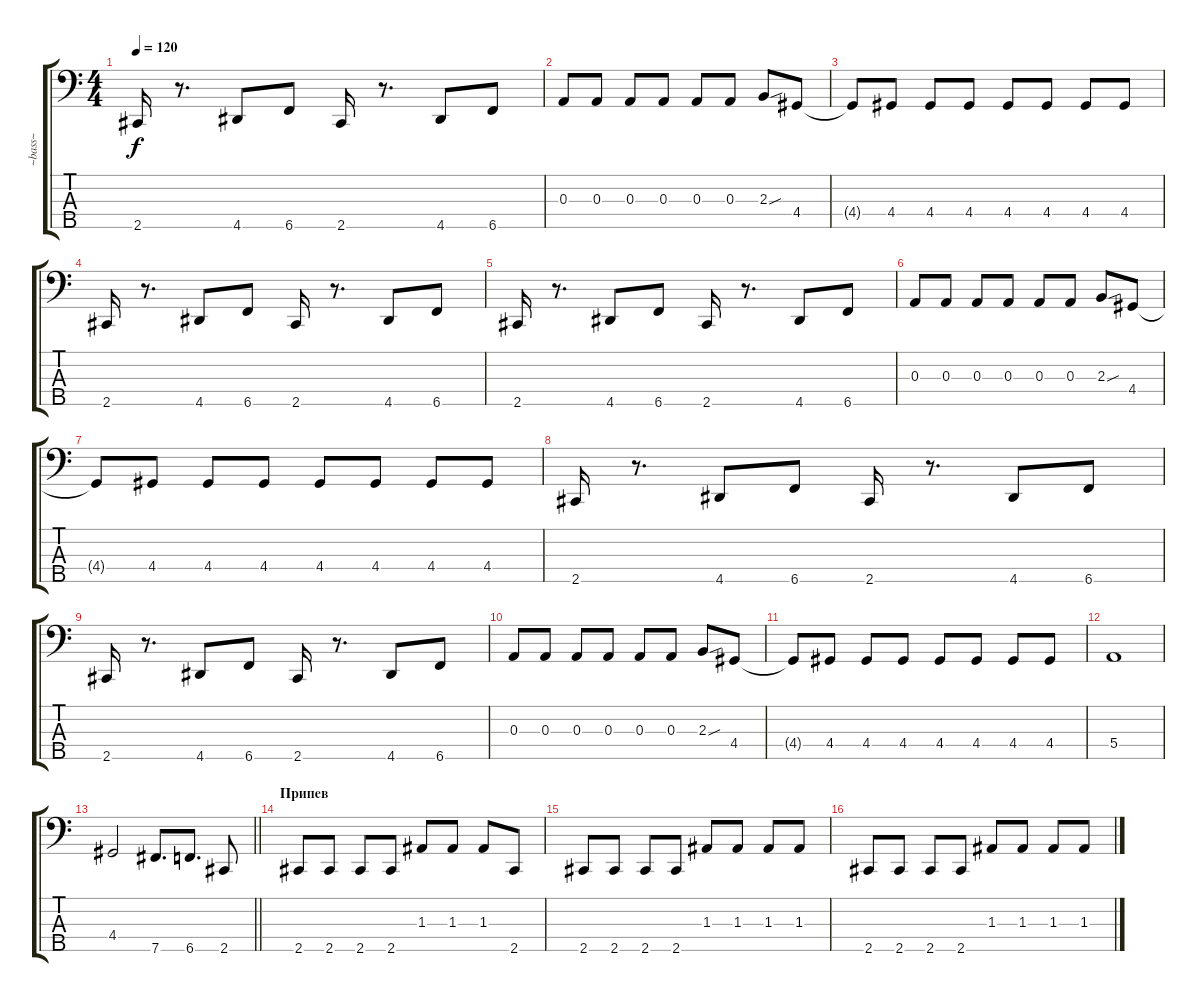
\track ("~bass~" "~bass~") {instrument electricbassfinger}
\staff {score tabs}
\tuning (G2 D2 A1 E1 B0) {hide}
\ts (4 4)
\tempo 120
\clef f4
\ks c
2.5.16{dy f} r.8{d} 4.5.8 6.5.8 2.5.16 r.8{d} 4.5.8 6.5.8 |
0.3.8 0.3.8 0.3.8 0.3.8 0.3.8 0.3.8 2.3{sou}.8 4.4.8 |
4.4{t}.8 4.4.8 4.4.8 4.4.8 4.4.8 4.4.8 4.4.8 4.4.8 |
2.5.16 r.8{d} 4.5.8 6.5.8 2.5.16 r.8{d} 4.5.8 6.5.8 |
2.5.16 r.8{d} 4.5.8 6.5.8 2.5.16 r.8{d} 4.5.8 6.5.8 |
0.3.8 0.3.8 0.3.8 0.3.8 0.3.8 0.3.8 2.3{sou}.8 4.4.8 |
4.4{t}.8 4.4.8 4.4.8 4.4.8 4.4.8 4.4.8 4.4.8 4.4.8 |
2.5.16 r.8{d} 4.5.8 6.5.8 2.5.16 r.8{d} 4.5.8 6.5.8 |
2.5.16 r.8{d} 4.5.8 6.5.8 2.5.16 r.8{d} 4.5.8 6.5.8 |
0.3.8 0.3.8 0.3.8 0.3.8 0.3.8 0.3.8 2.3{sou}.8 4.4.8 |
4.4{t}.8 4.4.8 4.4.8 4.4.8 4.4.8 4.4.8 4.4.8 4.4.8 |
5.4.1 |
\barLineRight lightlight
4.4.2 7.5.8{d} 6.5.8{d} 2.5.8 |
\section ("" "Припев")
2.5.8 2.5.8 2.5.8 2.5.8 1.3.8 1.3.8 1.3.8 2.5.8 |
2.5.8 2.5.8 2.5.8 2.5.8 1.3.8 1.3.8 1.3.8 1.3.8 |
2.5.8 2.5.8 2.5.8 2.5.8 1.3.8 1.3.8 1.3.8 1.3.8
